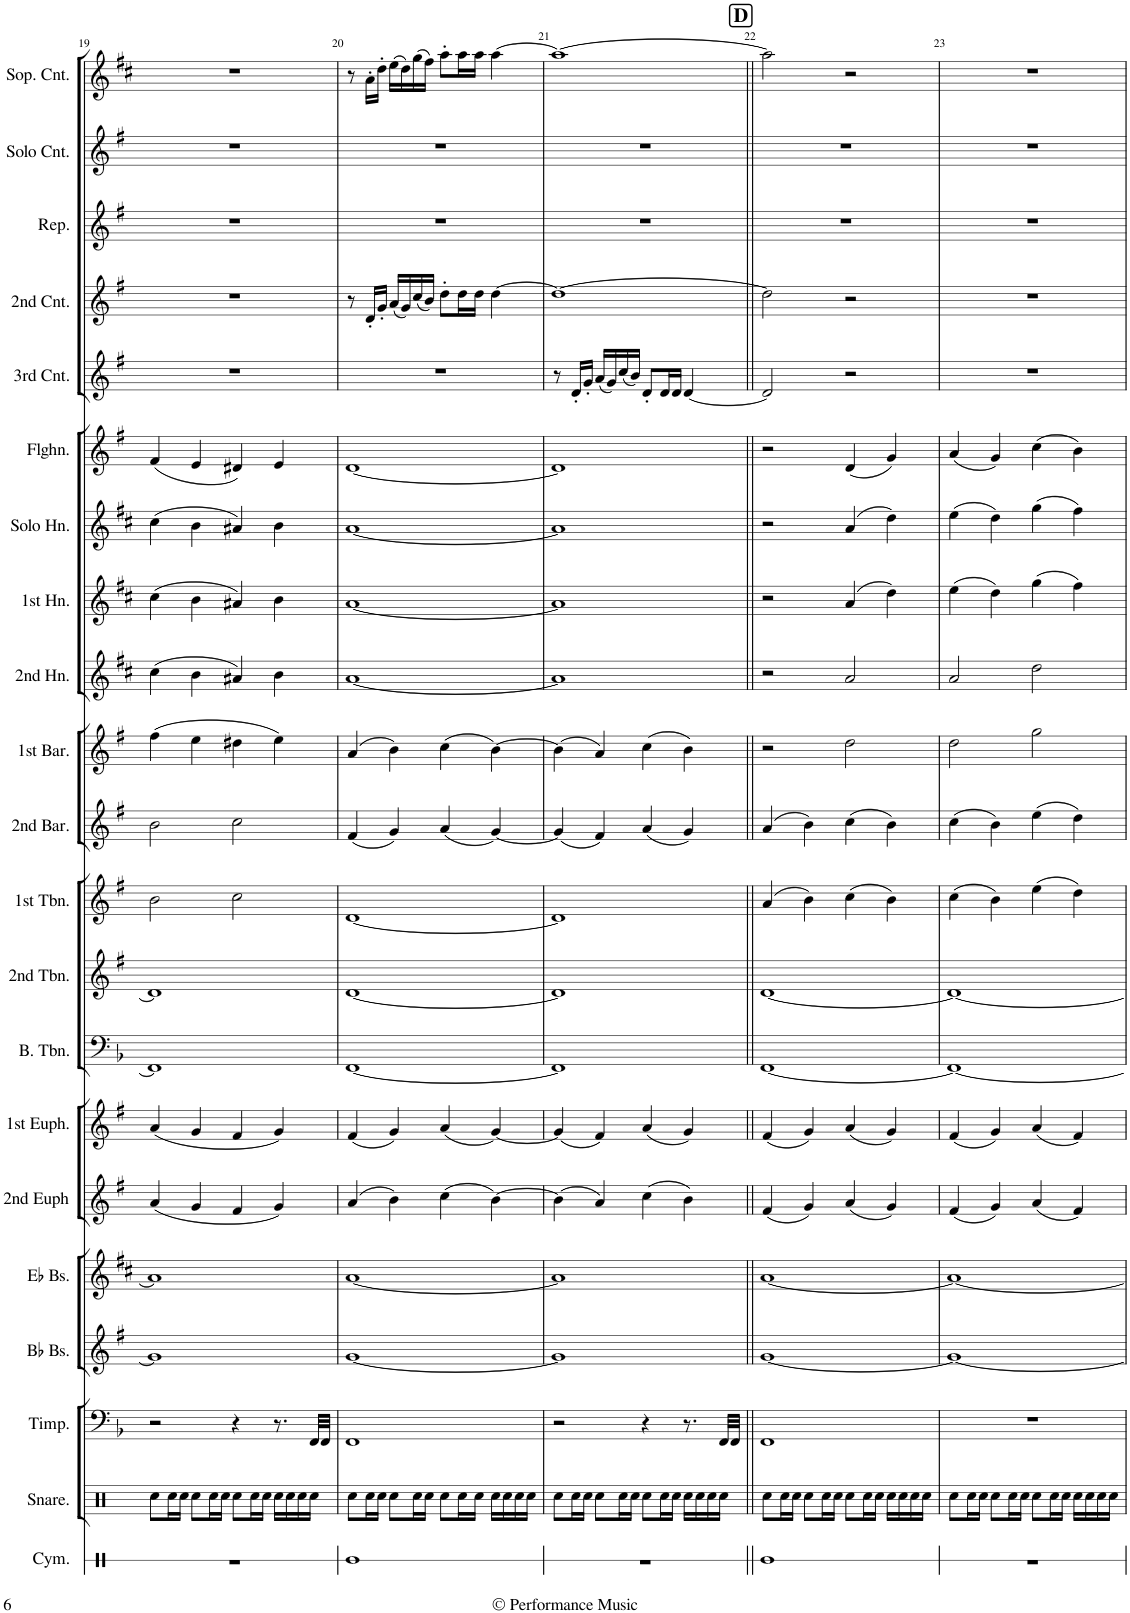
**kern	**kern	**kern	**kern	**kern	**kern	**kern	**kern	**kern	**kern	**kern	**kern	**kern	**kern	**kern	**kern	**kern	**kern	**kern	**kern	**kern
*part21	*part20	*part19	*part18	*part17	*part16	*part15	*part14	*part13	*part12	*part11	*part10	*part9	*part8	*part7	*part6	*part5	*part4	*part3	*part2	*part1
*staff21	*staff20	*staff19	*staff18	*staff17	*staff16	*staff15	*staff14	*staff13	*staff12	*staff11	*staff10	*staff9	*staff8	*staff7	*staff6	*staff5	*staff4	*staff3	*staff2	*staff1
*I"Cymbal	*I"Snare Drum	*I"Timpani	*I"Bb Bass	*I"Eb Bass	*I"2nd Euphonium	*I"1st Euphonium	*I"Bass Trombone	*I"2nd Trombone	*I"1st Trombone	*I"2nd Baritone	*I"1st Baritone	*I"2nd Horn	*I"1st Horn	*I"Solo Horn	*I"Flugelhorn	*I"3rd Cornet	*I"2nd Cornet	*I"Repiano	*I"Solo Cornet	*I"Soprano Cornet
*I'Cym.	*I'Snare.	*I'Timp.	*I'Bb Bs.	*I'Eb Bs.	*I'2nd Euph	*I'1st Euph.	*I'B. Tbn.	*I'2nd Tbn.	*I'1st Tbn.	*I'2nd Bar.	*I'1st Bar.	*I'2nd Hn.	*I'1st Hn.	*I'Solo Hn.	*I'Flghn.	*I'3rd Cnt.	*I'2nd Cnt.	*I'Rep.	*I'Solo Cnt.	*I'Sop. Cnt.
!!LO:PB:g=z
*clefX	*clefX	*clefF4	*clefG2	*clefG2	*clefG2	*clefG2	*clefF4	*clefG2	*clefG2	*clefG2	*clefG2	*clefG2	*clefG2	*clefG2	*clefG2	*clefG2	*clefG2	*clefG2	*clefG2	*clefG2
*	*	*	*Trd15c26	*Trd12c21	*Trd8c14	*Trd8c14	*	*Trd8c14	*Trd8c14	*Trd8c14	*Trd8c14	*Trd5c9	*Trd5c9	*Trd5c9	*Trd1c2	*Trd1c2	*Trd1c2	*Trd1c2	*Trd1c2	*Trd-2c-3
*k[]	*k[]	*k[b-]	*k[f#]	*k[f#c#]	*k[f#]	*k[f#]	*k[b-]	*k[f#]	*k[f#]	*k[f#]	*k[f#]	*k[f#c#]	*k[f#c#]	*k[f#c#]	*k[f#]	*k[f#]	*k[f#]	*k[f#]	*k[f#]	*k[f#c#]
*M4/4	*M4/4	*M4/4	*M4/4	*M4/4	*M4/4	*M4/4	*M4/4	*M4/4	*M4/4	*M4/4	*M4/4	*M4/4	*M4/4	*M4/4	*M4/4	*M4/4	*M4/4	*M4/4	*M4/4	*M4/4
=19	=19	=19	=19	=19	=19	=19	=19	=19	=19	=19	=19	=19	=19	=19	=19	=19	=19	=19	=19	=19
1r	8Rcc\L	2r	1g]	1a]	(4a/	(4a/	1FF]	1d]	2b\	2b\	(4ff#\	(4cc#\	(4cc#\	(4cc#\	(4f#/	1r	1r	1r	1r	1r
.	16Rcc\L	.	.	.	.	.	.	.	.	.	.	.	.	.	.	.	.	.	.	.
.	16Rcc\JJ	.	.	.	.	.	.	.	.	.	.	.	.	.	.	.	.	.	.	.
.	8Rcc\L	.	.	.	4g/	4g/	.	.	.	.	4ee\	4b\	4b\	4b\	4e/	.	.	.	.	.
.	16Rcc\L	.	.	.	.	.	.	.	.	.	.	.	.	.	.	.	.	.	.	.
.	16Rcc\JJ	.	.	.	.	.	.	.	.	.	.	.	.	.	.	.	.	.	.	.
.	8Rcc\L	4r	.	.	4f#/	4f#/	.	.	2cc\	2cc\	4dd#X\	4a#X/)	4a#X/)	4a#X/)	4d#X/)	.	.	.	.	.
.	16Rcc\L	.	.	.	.	.	.	.	.	.	.	.	.	.	.	.	.	.	.	.
.	16Rcc\JJ	.	.	.	.	.	.	.	.	.	.	.	.	.	.	.	.	.	.	.
.	16Rcc\LL	8.r	.	.	4g/)	4g/)	.	.	.	.	4ee\)	4b\	4b\	4b\	4e/	.	.	.	.	.
.	16Rcc\	.	.	.	.	.	.	.	.	.	.	.	.	.	.	.	.	.	.	.
.	16Rcc\	.	.	.	.	.	.	.	.	.	.	.	.	.	.	.	.	.	.	.
.	16Rcc\JJ	32FF/LLL	.	.	.	.	.	.	.	.	.	.	.	.	.	.	.	.	.	.
.	.	32FF/JJJ	.	.	.	.	.	.	.	.	.	.	.	.	.	.	.	.	.	.
=20	=20	=20	=20	=20	=20	=20	=20	=20	=20	=20	=20	=20	=20	=20	=20	=20	=20	=20	=20	=20
*	*	*	*	*	*	*	*	*	*	*^	*	*	*	*	*	*	*	*	*	*
1Re	8Rcc\L	1FF	[1g	[1a	(4a/	(4f#/	[1FF	[1d	[1d	4ryy	(<4f#/	(4a/	[1a	[1a	[1a	[1d	1r	8r	1r	1r	8r
.	16Rcc\L	.	.	.	.	.	.	.	.	.	.	.	.	.	.	.	.	16d'/LL	.	.	16a'\LL
.	16Rcc\JJ	.	.	.	.	.	.	.	.	.	.	.	.	.	.	.	.	16g'/JJ	.	.	16dd'\JJ
.	8Rcc\L	.	.	.	4b\)	4g/)	.	.	.	4ryy	4g/)	4b\)	.	.	.	.	.	(16a/LL	.	.	(16ee\LL
.	.	.	.	.	.	.	.	.	.	.	.	.	.	.	.	.	.	16g/)	.	.	16dd\)
.	16Rcc\L	.	.	.	.	.	.	.	.	.	.	.	.	.	.	.	.	(16cc/	.	.	(16gg\
.	16Rcc\JJ	.	.	.	.	.	.	.	.	.	.	.	.	.	.	.	.	16b/JJ)	.	.	16ff#\JJ)
.	8Rcc\L	.	.	.	(4cc\	(4a/	.	.	.	4ryy	(<4a/	(4cc\	.	.	.	.	.	8dd'\L	.	.	8aa'\L
.	16Rcc\L	.	.	.	.	.	.	.	.	.	.	.	.	.	.	.	.	16dd\L	.	.	16aa\L
.	16Rcc\JJ	.	.	.	.	.	.	.	.	.	.	.	.	.	.	.	.	16dd\JJ	.	.	16aa\JJ
.	16Rcc\LL	.	.	.	[4b\)	[4g/)	.	.	.	4ryy	[<4g/)	[4b\)	.	.	.	.	.	[4dd\	.	.	[4aa\
.	16Rcc\	.	.	.	.	.	.	.	.	.	.	.	.	.	.	.	.	.	.	.	.
.	16Rcc\	.	.	.	.	.	.	.	.	.	.	.	.	.	.	.	.	.	.	.	.
.	16Rcc\JJ	.	.	.	.	.	.	.	.	.	.	.	.	.	.	.	.	.	.	.	.
=21	=21	=21	=21	=21	=21	=21	=21	=21	=21	=21	=21	=21	=21	=21	=21	=21	=21	=21	=21	=21	=21
1r	8Rcc\L	2r	1g]	1a]	(4b\]	(4g/]	1FF]	1d]	1d]	4ryy	(<4g/]	(4b\]	1a]	1a]	1a]	1d]	8r	1dd_	1r	1r	1aa_
.	16Rcc\L	.	.	.	.	.	.	.	.	.	.	.	.	.	.	.	16d'/LL	.	.	.	.
.	16Rcc\JJ	.	.	.	.	.	.	.	.	.	.	.	.	.	.	.	16g'/JJ	.	.	.	.
.	8Rcc\L	.	.	.	4a/)	4f#/)	.	.	.	4ryy	4f#/)	4a/)	.	.	.	.	(16a/LL	.	.	.	.
.	.	.	.	.	.	.	.	.	.	.	.	.	.	.	.	.	16g/)	.	.	.	.
.	16Rcc\L	.	.	.	.	.	.	.	.	.	.	.	.	.	.	.	(16cc/	.	.	.	.
.	16Rcc\JJ	.	.	.	.	.	.	.	.	.	.	.	.	.	.	.	16b/JJ)	.	.	.	.
.	8Rcc\L	4r	.	.	(4cc\	(4a/	.	.	.	4ryy	(<4a/	(4cc\	.	.	.	.	8d'/L	.	.	.	.
.	16Rcc\L	.	.	.	.	.	.	.	.	.	.	.	.	.	.	.	16d/L	.	.	.	.
.	16Rcc\JJ	.	.	.	.	.	.	.	.	.	.	.	.	.	.	.	16d/JJ	.	.	.	.
.	16Rcc\LL	8.r	.	.	4b\)	4g/)	.	.	.	4ryy	4g/)	4b\)	.	.	.	.	[4d/	.	.	.	.
.	16Rcc\	.	.	.	.	.	.	.	.	.	.	.	.	.	.	.	.	.	.	.	.
.	16Rcc\	.	.	.	.	.	.	.	.	.	.	.	.	.	.	.	.	.	.	.	.
.	16Rcc\JJ	32FF/LLL	.	.	.	.	.	.	.	.	.	.	.	.	.	.	.	.	.	.	.
.	.	32FF/JJJ	.	.	.	.	.	.	.	.	.	.	.	.	.	.	.	.	.	.	.
*	*	*	*	*	*	*	*	*	*	*v	*v	*	*	*	*	*	*	*	*	*	*
!!LO:REH:place=s1:a:B:cj:fs=14:t=D:qo=2
=22||	=22||	=22||	=22||	=22||	=22||	=22||	=22||	=22||	=22||	=22||	=22||	=22||	=22||	=22||	=22||	=22||	=22||	=22||	=22||	=22||
1Re	8Rcc\L	1FF	[1g	[1a	(4f#/	(4f#/	[1FF	[1d	(4a/	(4a/	2r	2r	2r	2r	2r	2d/]	2dd\]	1r	1r	2aa\]
.	16Rcc\L	.	.	.	.	.	.	.	.	.	.	.	.	.	.	.	.	.	.	.
.	16Rcc\JJ	.	.	.	.	.	.	.	.	.	.	.	.	.	.	.	.	.	.	.
.	8Rcc\L	.	.	.	4g/)	4g/)	.	.	4b\)	4b\)	.	.	.	.	.	.	.	.	.	.
.	16Rcc\L	.	.	.	.	.	.	.	.	.	.	.	.	.	.	.	.	.	.	.
.	16Rcc\JJ	.	.	.	.	.	.	.	.	.	.	.	.	.	.	.	.	.	.	.
.	8Rcc\L	.	.	.	(4a/	(4a/	.	.	(4cc\	(4cc\	2dd\	2a/	(4a/	(4a/	(4d/	2r	2r	.	.	2r
.	16Rcc\L	.	.	.	.	.	.	.	.	.	.	.	.	.	.	.	.	.	.	.
.	16Rcc\JJ	.	.	.	.	.	.	.	.	.	.	.	.	.	.	.	.	.	.	.
.	16Rcc\LL	.	.	.	4g/)	4g/)	.	.	4b\)	4b\)	.	.	4dd\)	4dd\)	4g/)	.	.	.	.	.
.	16Rcc\	.	.	.	.	.	.	.	.	.	.	.	.	.	.	.	.	.	.	.
.	16Rcc\	.	.	.	.	.	.	.	.	.	.	.	.	.	.	.	.	.	.	.
.	16Rcc\JJ	.	.	.	.	.	.	.	.	.	.	.	.	.	.	.	.	.	.	.
=23	=23	=23	=23	=23	=23	=23	=23	=23	=23	=23	=23	=23	=23	=23	=23	=23	=23	=23	=23	=23
1r	8Rcc\L	1r	1g_	1a_	(4f#/	(4f#/	1FF_	1d_	(4cc\	(4cc\	2dd\	2a/	(4ee\	(4ee\	(4a/	1r	1r	1r	1r	1r
.	16Rcc\L	.	.	.	.	.	.	.	.	.	.	.	.	.	.	.	.	.	.	.
.	16Rcc\JJ	.	.	.	.	.	.	.	.	.	.	.	.	.	.	.	.	.	.	.
.	8Rcc\L	.	.	.	4g/)	4g/)	.	.	4b\)	4b\)	.	.	4dd\)	4dd\)	4g/)	.	.	.	.	.
.	16Rcc\L	.	.	.	.	.	.	.	.	.	.	.	.	.	.	.	.	.	.	.
.	16Rcc\JJ	.	.	.	.	.	.	.	.	.	.	.	.	.	.	.	.	.	.	.
.	8Rcc\L	.	.	.	(4a/	(4a/	.	.	(4ee\	(4ee\	2gg\	2dd\	(4gg\	(4gg\	(4cc\	.	.	.	.	.
.	16Rcc\L	.	.	.	.	.	.	.	.	.	.	.	.	.	.	.	.	.	.	.
.	16Rcc\JJ	.	.	.	.	.	.	.	.	.	.	.	.	.	.	.	.	.	.	.
.	16Rcc\LL	.	.	.	4f#/)	4f#/)	.	.	4dd\)	4dd\)	.	.	4ff#\)	4ff#\)	4b\)	.	.	.	.	.
.	16Rcc\	.	.	.	.	.	.	.	.	.	.	.	.	.	.	.	.	.	.	.
.	16Rcc\	.	.	.	.	.	.	.	.	.	.	.	.	.	.	.	.	.	.	.
.	16Rcc\JJ	.	.	.	.	.	.	.	.	.	.	.	.	.	.	.	.	.	.	.
=	=	=	=	=	=	=	=	=	=	=	=	=	=	=	=	=	=	=	=	=
*-	*-	*-	*-	*-	*-	*-	*-	*-	*-	*-	*-	*-	*-	*-	*-	*-	*-	*-	*-	*-
